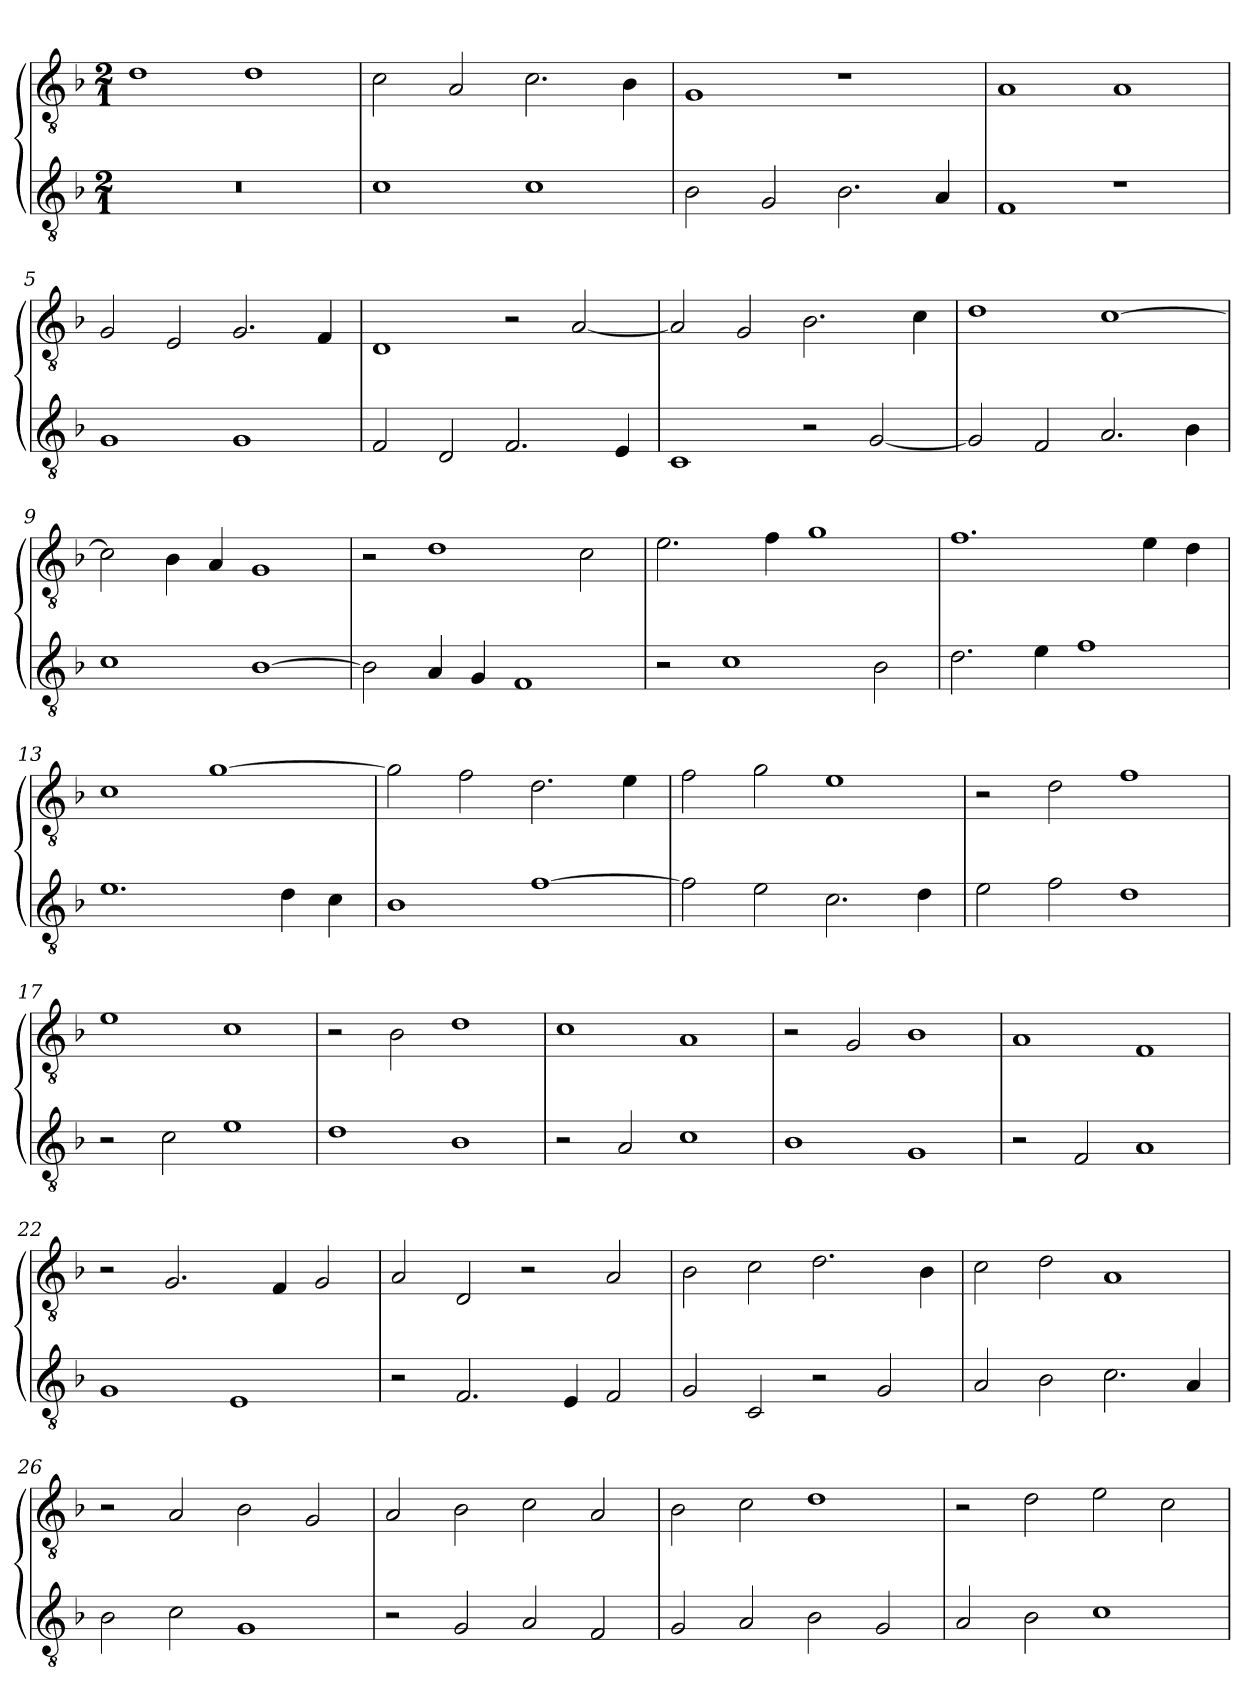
**kern	**kern
*part2	*part1
*staff2	*staff1
*clefGv2	*clefGv2
*k[b-]	*k[b-]
*M2/1	*M2/1
=1	=1
0r	1d
.	1d
=2	=2
1c	2c
.	2A
1c	2.c
.	4B-
=3	=3
2B-	1G
2G	.
2.B-	1r
4A	.
=4	=4
1F	1A
1r	1A
=5	=5
1G	2G
.	2E
1G	2.G
.	4F
=6	=6
2F	1D
2D	.
2.F	2r
.	[2A
4E	.
=7	=7
1C	2A]
.	2G
2r	2.B-
[2G	.
.	4c
=8	=8
2G]	1d
2F	.
2.A	[1c
4B-	.
=9	=9
1c	2c]
.	4B-
.	4A
[1B-	1G
=10	=10
2B-]	2r
4A	1d
4G	.
1F	.
.	2c
=11	=11
2r	2.e
1c	.
.	4f
.	1g
2B-	.
=12	=12
2.d	1.f
4e	.
1f	.
.	4e
.	4d
=13	=13
1.e	1c
.	[1g
4d	.
4c	.
=14	=14
1B-	2g]
.	2f
[1f	2.d
.	4e
=15	=15
2f]	2f
2e	2g
2.c	1e
4d	.
=16	=16
2e	2r
2f	2d
1d	1f
=17	=17
2r	1e
2c	.
1e	1c
=18	=18
1d	2r
.	2B-
1B-	1d
=19	=19
2r	1c
2A	.
1c	1A
=20	=20
1B-	2r
.	2G
1G	1B-
=21	=21
2r	1A
2F	.
1A	1F
=22	=22
1G	2r
.	2.G
1E	.
.	4F
.	2G
=23	=23
2r	2A
2.F	2D
.	2r
4E	.
2F	2A
=24	=24
2G	2B-
2C	2c
2r	2.d
2G	.
.	4B-
=25	=25
2A	2c
2B-	2d
2.c	1A
4A	.
=26	=26
2B-	2r
2c	2A
1G	2B-
.	2G
=27	=27
2r	2A
2G	2B-
2A	2c
2F	2A
=28	=28
2G	2B-
2A	2c
2B-	1d
2G	.
=29	=29
2A	2r
2B-	2d
1c	2e
.	2c
=	=
*-	*-
